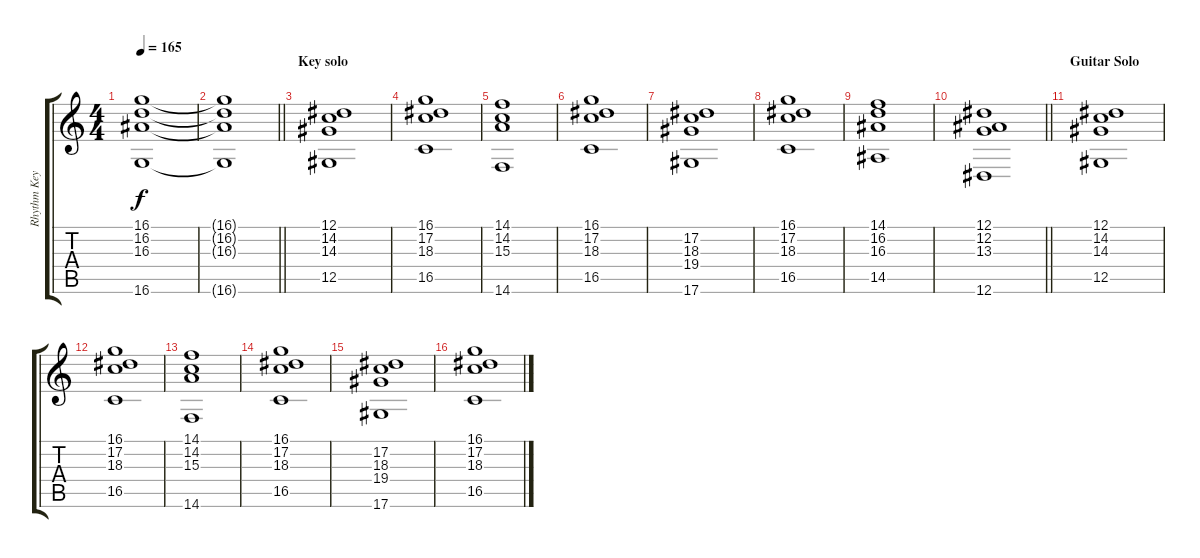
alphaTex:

\track ("Rhythm Keyboard" "Rhythm Key") {instrument stringensemble1}
\staff {score tabs}
\tuning (Eb4 Bb3 Gb3 Db3 Ab2 Eb2) {hide}
\ts (4 4)
\tempo 165
\clef g2
\ks c
(16.1 16.2 16.3 16.6).1{dy f} |
\barLineRight lightlight
(16.1{t} 16.2{t} 16.3{t} 16.6{t}).1 |
\section ("" "Key solo")
(12.1 14.2 14.3 12.5).1 |
(16.1 17.2 18.3 16.5).1 |
(14.1 14.2 15.3 14.6).1 |
(16.1 17.2 18.3 16.5).1 |
(17.2 18.3 19.4 17.6).1 |
(16.1 17.2 18.3 16.5).1 |
(14.1 16.2 16.3 14.5).1 |
\barLineRight lightlight
(12.1 12.2 13.3 12.6).1 |
\section ("" "Guitar Solo")
(12.1 14.2 14.3 12.5).1 |
(16.1 17.2 18.3 16.5).1 |
(14.1 14.2 15.3 14.6).1 |
(16.1 17.2 18.3 16.5).1 |
(17.2 18.3 19.4 17.6).1 |
(16.1 17.2 18.3 16.5).1
